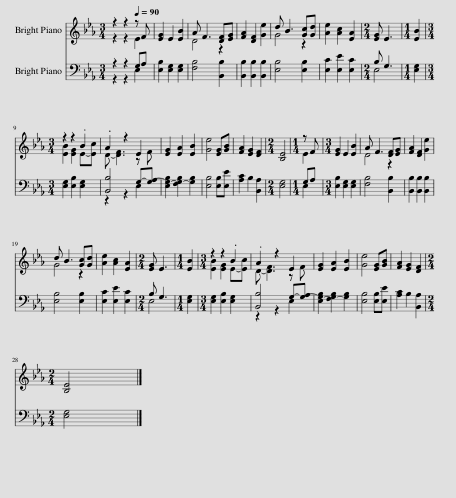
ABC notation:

X:1
%%score ( 1 2 ) ( 3 4 )
L:1/8
M:3/4
I:linebreak $
K:Eb
V:1 treble
V:2 treble
V:3 bass
V:4 bass
V:1
 z2 z2[Q:1/4=90] z F | [EG]2 E2 [EB]2 | A F3 [DF][EG] | [FA]2 [DF]2 [Ge]2 | d B3 [Gc][Gd] | %5
 [Ae]2 [Ac]2 [EA]2 |[M:2/4] [EG] E3 |[M:1/4] [EB]2 |$[M:3/4] z2 z2 .B2 | .A2 z2 E2 | %10
 [EG]2 [EA]2 [EB]2 | [Ge]4 [EG][GB] | [FA]2 [EG]2 [DF]2 |[M:2/4] [B,E]4 |[M:1/4] z F | %15
[M:3/4] [EG]2 E2 [EB]2 | A F3 [DF][EG] | [FA]2 [DF]2 [Ge]2 |$ d B3 [Gc][Gd] | [Ae]2 [Ac]2 [EA]2 | %20
[M:2/4] [EG] E3 |[M:1/4] [EB]2 |[M:3/4] z2 z2 .B2 | .A2 z2 E2 | [EG]2 [EA]2 [EB]2 | %25
 [Ge]4 [EG][GB] | [FA]2 [EG]2 [DF]2 |$[M:2/4] [B,E]4 |] %28
V:2
 z2 z2 E2 | x6 | D4 z2 | x6 | G4 z2 | %5
 x6 |[M:2/4] x4 |[M:1/4] x2 |$[M:3/4] [EB]2 [EG]2 E-[Ec] | D- [DF]3 z F | %10
 x6 | x6 | x6 |[M:2/4] x4 |[M:1/4] E2 | %15
[M:3/4] x6 | D4 z2 | x6 |$ G4 z2 | x6 | %20
[M:2/4] x4 |[M:1/4] x2 |[M:3/4] [EB]2 [EG]2 E-[Ec] | D- [DF]3 z F | x6 | %25
 x6 | x6 |$[M:2/4] x4 |] %28
V:3
 z2 z2 G,A, | [E,B,]2 [E,G,]2 [E,G,]2 | [F,B,]4 [B,,B,]2 | [B,,B,]2 [B,,B,]2 [B,,B,]2 | [E,B,]4 [E,B,]2 | %5
 [E,C]2 [E,E]2 [E,C]2 |[M:2/4] B, G,3 |[M:1/4] [E,G,]2 |$[M:3/4] [E,G,]2 [E,B,]2 [E,G,]2 | [B,,B,]4 G,-[G,-A,] | %10
 [E,G,-B,]2 [F,G,-B,]2 [G,B,]2 | [E,B,]4 [E,B,][E,E] | [A,C]2 B,2 [B,,A,]2 |[M:2/4] [E,G,]4 |[M:1/4] G,A, | %15
[M:3/4] [E,B,]2 [E,G,]2 [E,G,]2 | [F,B,]4 [B,,B,]2 | [B,,B,]2 [B,,B,]2 [B,,B,]2 |$ [E,B,]4 [E,B,]2 | [E,C]2 [E,E]2 [E,C]2 | %20
[M:2/4] B, G,3 |[M:1/4] [E,G,]2 |[M:3/4] [E,G,]2 [E,B,]2 [E,G,]2 | [B,,B,]4 G,-[G,-A,] | [E,G,-B,]2 [F,G,-B,]2 [G,B,]2 | %25
 [E,B,]4 [E,B,][E,E] | [A,C]2 B,2 [B,,A,]2 |$[M:2/4] [E,G,]4 |] %28
V:4
 z2 z2 E,2 | x6 | x6 | x6 | x6 | %5
 x6 |[M:2/4] E,4 |[M:1/4] x2 |$[M:3/4] x6 | z2 z2 E,2 | %10
 x6 | x6 | x6 |[M:2/4] x4 |[M:1/4] E,2 | %15
[M:3/4] x6 | x6 | x6 |$ x6 | x6 | %20
[M:2/4] E,4 |[M:1/4] x2 |[M:3/4] x6 | z2 z2 E,2 | x6 | %25
 x6 | x6 |$[M:2/4] x4 |] %28
